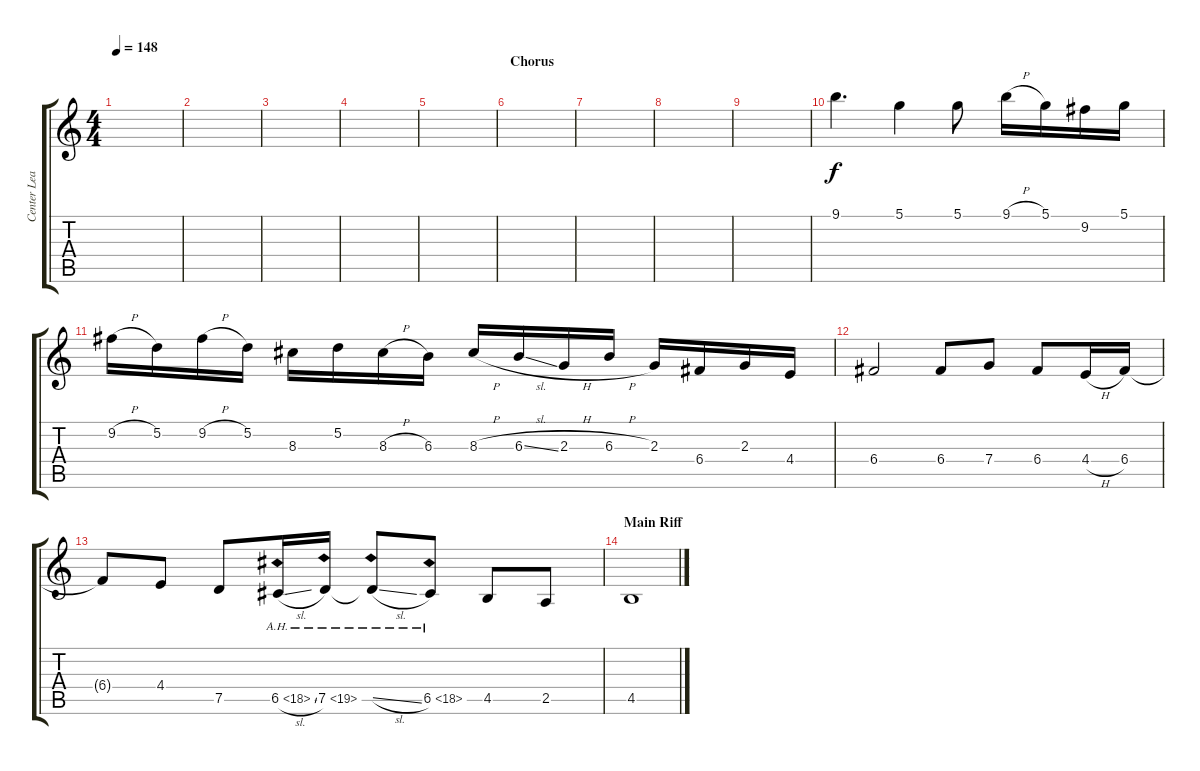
\track ("Center Lead 1" "Center Lea") {instrument distortionguitar}
\staff {score tabs}
\tuning (D4 A3 F3 C3 G2 C2) {hide}
\ts (4 4)
\tempo 148
\clef g2
\ks c
|
|
|
|
|
\section ("" "Chorus")
|
|
|
|
9.1.4{d} 5.1.4 5.1.8 9.1{h}.16 5.1.16 9.2.16 5.1.16 |
9.2{h}.16 5.2.16 9.2{h}.16 5.2.16 8.3.16 5.2.16 8.3{h}.16 6.3.16 8.3{h}.16 6.3{sl}.16 2.3{h}.16 6.3{h}.16 2.3.16 6.4.16 2.3.16 4.4.16 |
6.4.2 6.4.8 7.4.8 6.4.8 4.4{h}.16 6.4.16 |
6.4{t}.8 4.4.8 7.5.8 6.5{ah 12 sl}.16 7.5{ah 12}.16 7.5{ah 12 sl t}.8 6.5{ah 12}.8 4.5.8 2.5.8 |
\section ("" "Main Riff")
4.5.1
